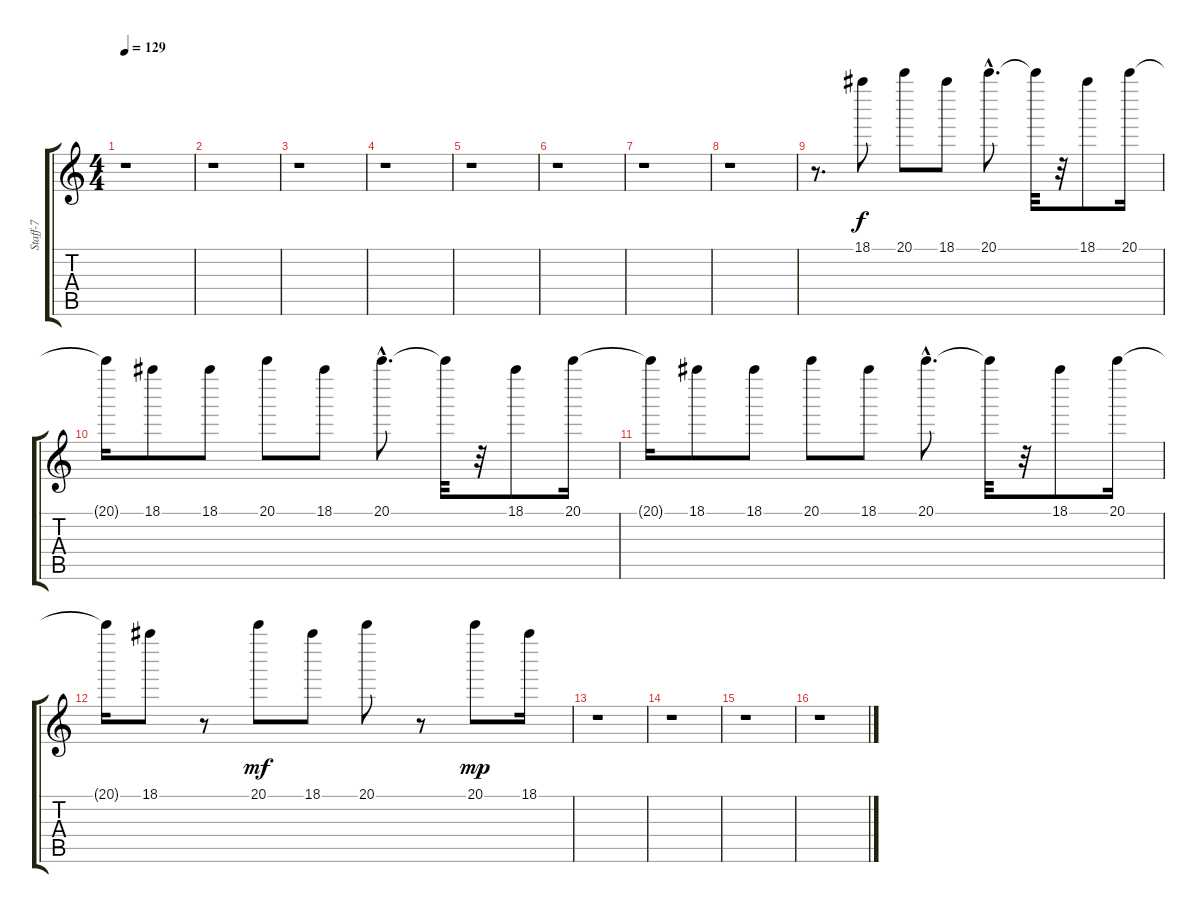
\track ("Staff-7" "Staff-7") {instrument glockenspiel}
\staff {score tabs}
\tuning (E6 B5 G5 D5 A4 E4) {hide}
\ts (4 4)
\tempo 129
\clef g2
\ks c
r.1{dy mp} |
r.1 |
r.1 |
r.1 |
r.1 |
r.1 |
r.1 |
r.1 |
r.8{d} 18.1.8{dy f instrument glockenspiel} 20.1.8 18.1.8 20.1{hac}.8{d} 20.1{t}.32 r.32 18.1.8 20.1.16 |
20.1{t}.16 18.1.8 18.1.8 20.1.8 18.1.8 20.1{hac}.8{d} 20.1{t}.32 r.32 18.1.8 20.1.16 |
20.1{t}.16 18.1.8 18.1.8 20.1.8 18.1.8 20.1{hac}.8{d} 20.1{t}.32 r.32 18.1.8 20.1.16 |
20.1{t}.16 18.1.8 r.8 20.1.8{dy mf} 18.1.8 20.1.8 r.8 20.1.8{dy mp} 18.1.16 |
r.1 |
r.1 |
r.1 |
r.1
